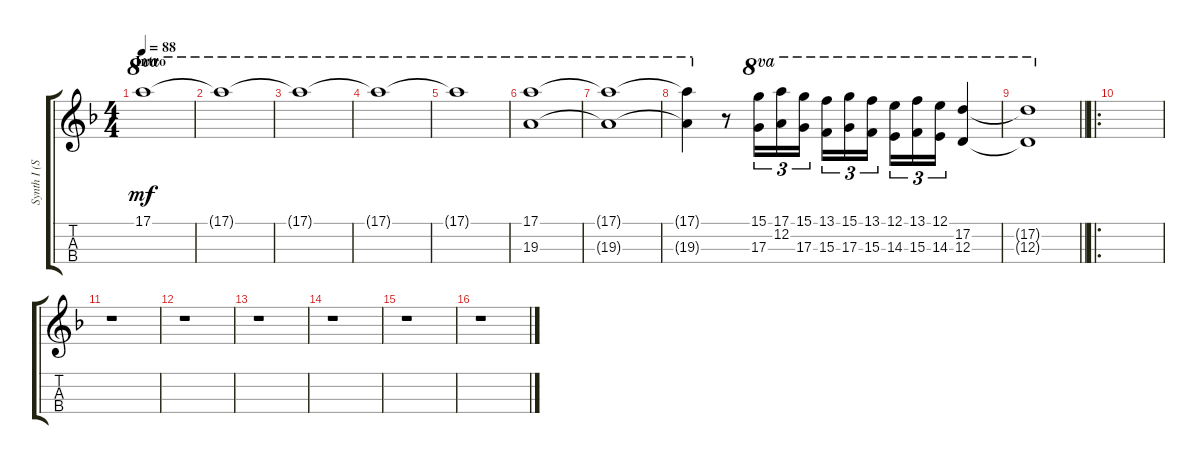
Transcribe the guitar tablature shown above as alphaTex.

\track ("Synth I (Strings)" "Synth I (S") {instrument stringensemble1}
\staff {score tabs}
\tuning (E5 A4 D4 G3) {hide}
\ts (4 4)
\section ("" "Intro")
\tempo 88
\clef g2
\ks dminor
17.1.1{ot 8va dy mf instrument stringensemble1} |
17.1{t}.1{ot 8va} |
17.1{t}.1{ot 8va} |
17.1{t}.1{ot 8va} |
17.1{t}.1{ot 8va} |
(17.1 19.3).1{ot 8va} |
(17.1{t} 19.3{t}).1{ot 8va} |
(17.1{t} 19.3{t}).4{ot 8va} r.8 (15.1 17.3).16{tu (3 2) ot 8va} (17.1 12.2).16{tu (3 2) ot 8va} (15.1 17.3).16{tu (3 2) ot 8va} (13.1 15.3).16{tu (3 2) ot 8va} (15.1 17.3).16{tu (3 2) ot 8va} (13.1 15.3).16{tu (3 2) ot 8va beam splitsecondary} (12.1 14.3).16{tu (3 2) ot 8va} (13.1 15.3).16{tu (3 2) ot 8va} (12.1 14.3).16{tu (3 2) ot 8va} (17.2 12.3).4{ot 8va} |
\barLineRight lightlight
(17.2{t} 12.3{t}).1{ot 8va} |
\ro
\section ("" "")
|
r.1 |
r.1 |
r.1 |
r.1 |
r.1 |
r.1
